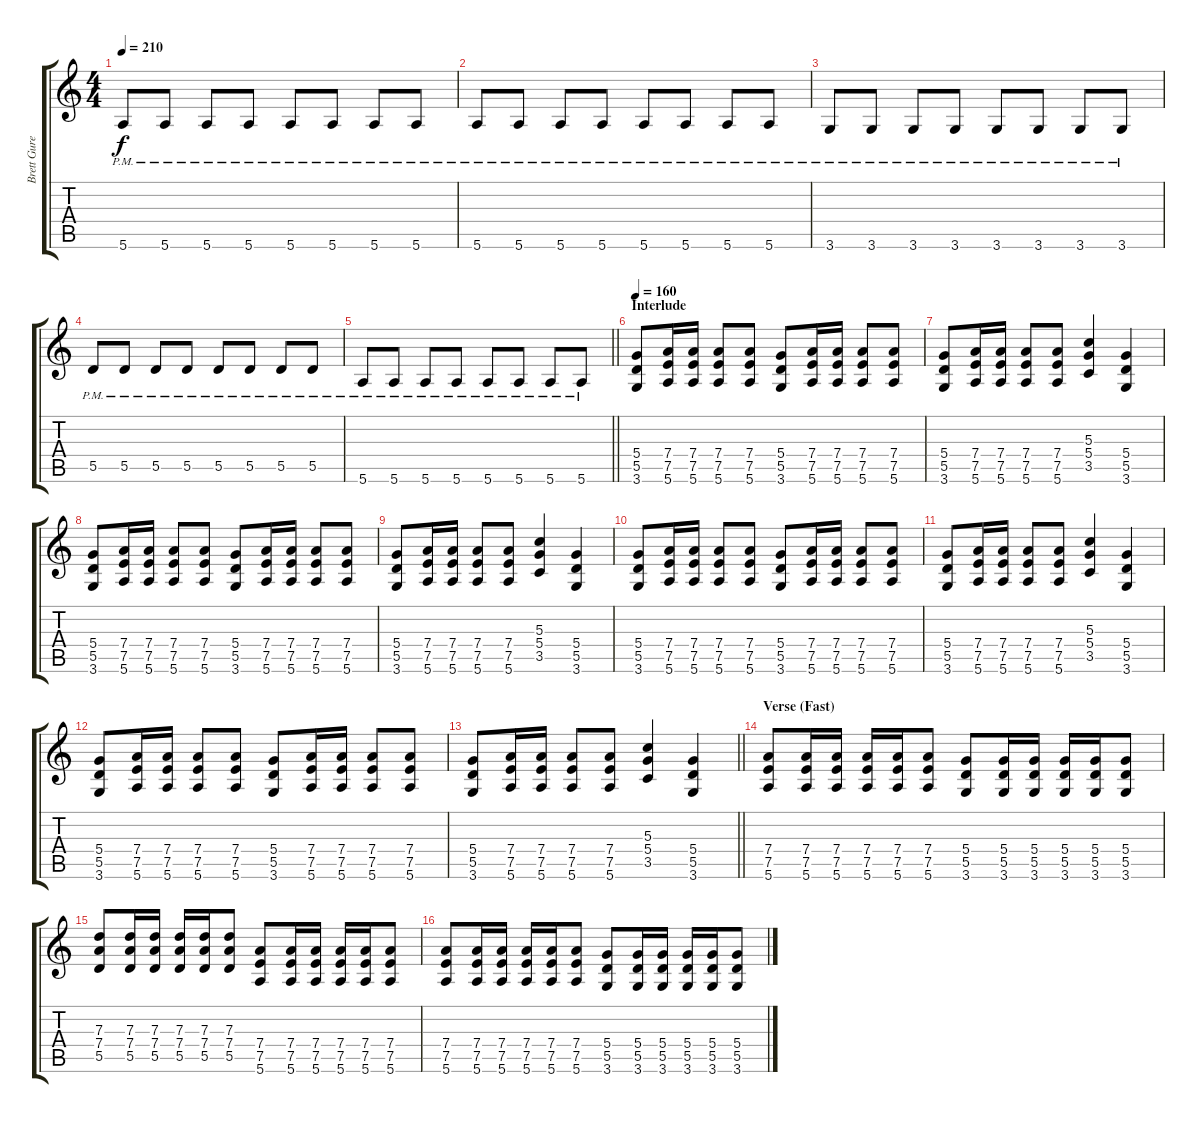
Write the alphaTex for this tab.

\track ("Brett Gurewitz (Rhythm Guitar)" "Brett Gure") {instrument distortionguitar}
\staff {score tabs}
\tuning (E4 B3 G3 D3 A2 E2) {hide}
\ts (4 4)
\tempo 210
\clef g2
\ks c
5.6{pm}.8{dy f} 5.6{pm}.8 5.6{pm}.8 5.6{pm}.8 5.6{pm}.8 5.6{pm}.8 5.6{pm}.8 5.6{pm}.8 |
5.6{pm}.8 5.6{pm}.8 5.6{pm}.8 5.6{pm}.8 5.6{pm}.8 5.6{pm}.8 5.6{pm}.8 5.6{pm}.8 |
3.6{pm}.8 3.6{pm}.8 3.6{pm}.8 3.6{pm}.8 3.6{pm}.8 3.6{pm}.8 3.6{pm}.8 3.6{pm}.8 |
5.5{pm}.8 5.5{pm}.8 5.5{pm}.8 5.5{pm}.8 5.5{pm}.8 5.5{pm}.8 5.5{pm}.8 5.5{pm}.8 |
\barLineRight lightlight
5.6{pm}.8 5.6{pm}.8 5.6{pm}.8 5.6{pm}.8 5.6{pm}.8 5.6{pm}.8 5.6{pm}.8 5.6{pm}.8 |
\section ("" "Interlude")
\tempo 160
(5.4 5.5 3.6).8 (7.4 7.5 5.6).16 (7.4 7.5 5.6).16 (7.4 7.5 5.6).8 (7.4 7.5 5.6).8 (5.4 5.5 3.6).8 (7.4 7.5 5.6).16 (7.4 7.5 5.6).16 (7.4 7.5 5.6).8 (7.4 7.5 5.6).8 |
(5.4 5.5 3.6).8 (7.4 7.5 5.6).16 (7.4 7.5 5.6).16 (7.4 7.5 5.6).8 (7.4 7.5 5.6).8 (5.3 5.4 3.5).4 (5.4 5.5 3.6).4 |
(5.4 5.5 3.6).8 (7.4 7.5 5.6).16 (7.4 7.5 5.6).16 (7.4 7.5 5.6).8 (7.4 7.5 5.6).8 (5.4 5.5 3.6).8 (7.4 7.5 5.6).16 (7.4 7.5 5.6).16 (7.4 7.5 5.6).8 (7.4 7.5 5.6).8 |
(5.4 5.5 3.6).8 (7.4 7.5 5.6).16 (7.4 7.5 5.6).16 (7.4 7.5 5.6).8 (7.4 7.5 5.6).8 (5.3 5.4 3.5).4 (5.4 5.5 3.6).4 |
(5.4 5.5 3.6).8 (7.4 7.5 5.6).16 (7.4 7.5 5.6).16 (7.4 7.5 5.6).8 (7.4 7.5 5.6).8 (5.4 5.5 3.6).8 (7.4 7.5 5.6).16 (7.4 7.5 5.6).16 (7.4 7.5 5.6).8 (7.4 7.5 5.6).8 |
(5.4 5.5 3.6).8 (7.4 7.5 5.6).16 (7.4 7.5 5.6).16 (7.4 7.5 5.6).8 (7.4 7.5 5.6).8 (5.3 5.4 3.5).4 (5.4 5.5 3.6).4 |
(5.4 5.5 3.6).8 (7.4 7.5 5.6).16 (7.4 7.5 5.6).16 (7.4 7.5 5.6).8 (7.4 7.5 5.6).8 (5.4 5.5 3.6).8 (7.4 7.5 5.6).16 (7.4 7.5 5.6).16 (7.4 7.5 5.6).8 (7.4 7.5 5.6).8 |
\barLineRight lightlight
(5.4 5.5 3.6).8 (7.4 7.5 5.6).16 (7.4 7.5 5.6).16 (7.4 7.5 5.6).8 (7.4 7.5 5.6).8 (5.3 5.4 3.5).4 (5.4 5.5 3.6).4 |
\section ("" "Verse (Fast)")
(7.4 7.5 5.6).8 (7.4 7.5 5.6).16 (7.4 7.5 5.6).16 (7.4 7.5 5.6).16 (7.4 7.5 5.6).16 (7.4 7.5 5.6).8 (5.4 5.5 3.6).8 (5.4 5.5 3.6).16 (5.4 5.5 3.6).16 (5.4 5.5 3.6).16 (5.4 5.5 3.6).16 (5.4 5.5 3.6).8 |
(7.3 7.4 5.5).8 (7.3 7.4 5.5).16 (7.3 7.4 5.5).16 (7.3 7.4 5.5).16 (7.3 7.4 5.5).16 (7.3 7.4 5.5).8 (7.4 7.5 5.6).8 (7.4 7.5 5.6).16 (7.4 7.5 5.6).16 (7.4 7.5 5.6).16 (7.4 7.5 5.6).16 (7.4 7.5 5.6).8 |
(7.4 7.5 5.6).8 (7.4 7.5 5.6).16 (7.4 7.5 5.6).16 (7.4 7.5 5.6).16 (7.4 7.5 5.6).16 (7.4 7.5 5.6).8 (5.4 5.5 3.6).8 (5.4 5.5 3.6).16 (5.4 5.5 3.6).16 (5.4 5.5 3.6).16 (5.4 5.5 3.6).16 (5.4 5.5 3.6).8
